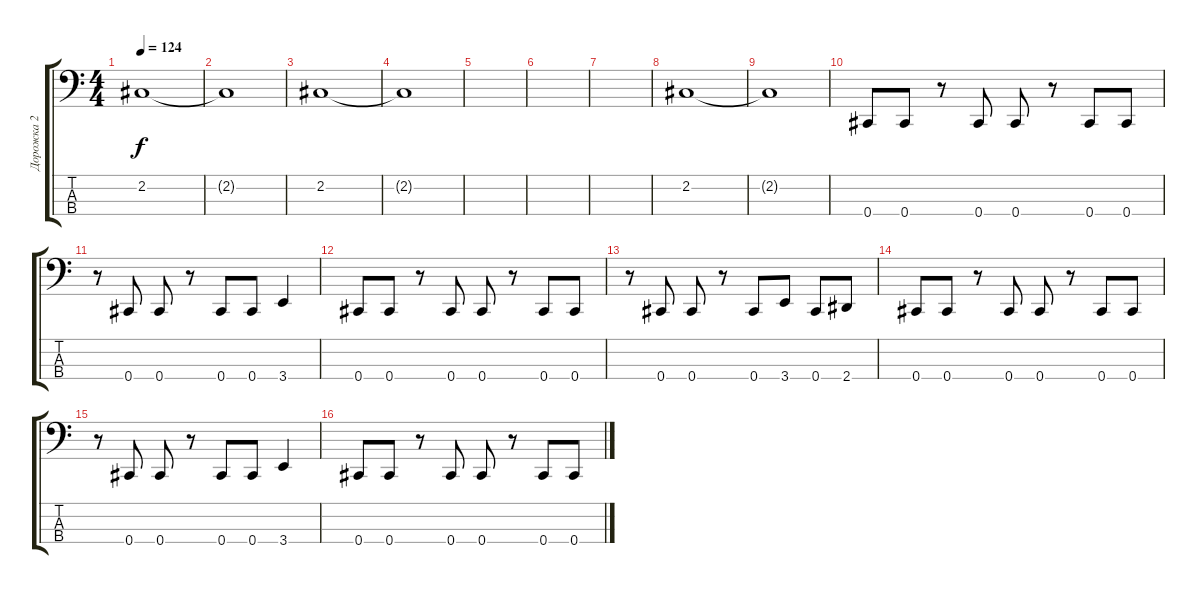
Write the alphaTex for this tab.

\track ("Дорожка 2" "Дорожка 2") {instrument electricbassfinger}
\staff {score tabs}
\tuning (E2 B1 Gb1 Db1) {hide}
\ts (4 4)
\tempo 124
\clef f4
\ks c
2.2.1{dy f} |
2.2{t}.1 |
2.2.1 |
2.2{t}.1 |
|
|
|
2.2.1 |
2.2{t}.1 |
0.4.8 0.4.8 r.8 0.4.8 0.4.8 r.8 0.4.8 0.4.8 |
r.8 0.4.8 0.4.8 r.8 0.4.8 0.4.8 3.4.4 |
0.4.8 0.4.8 r.8 0.4.8 0.4.8 r.8 0.4.8 0.4.8 |
r.8 0.4.8 0.4.8 r.8 0.4.8 3.4.8 0.4.8 2.4.8 |
0.4.8 0.4.8 r.8 0.4.8 0.4.8 r.8 0.4.8 0.4.8 |
r.8 0.4.8 0.4.8 r.8 0.4.8 0.4.8 3.4.4 |
0.4.8 0.4.8 r.8 0.4.8 0.4.8 r.8 0.4.8 0.4.8
